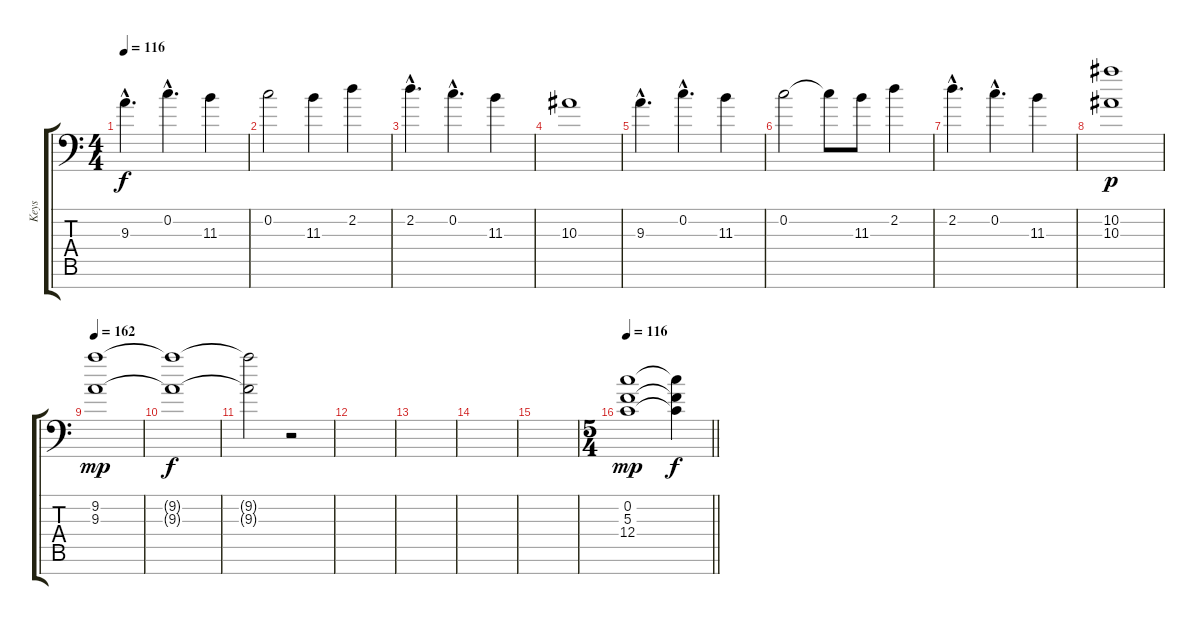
\track ("Keys" "Keys") {instrument stringensemble1}
\staff {score tabs}
\tuning (C6 C5 C4 C3 C2 C1 C0) {hide}
\ts (4 4)
\tempo 116
\clef f4
\ks c
9.3{hac}.4{d dy f instrument stringensemble1} 0.2{hac}.4{d} 11.3.4 |
0.2.2 11.3.4 2.2.4 |
2.2{hac}.4{d} 0.2{hac}.4{d} 11.3.4 |
10.3.1 |
9.3{hac}.4{d} 0.2{hac}.4{d} 11.3.4 |
0.2.2 0.2{t}.8 11.3.8 2.2.4 |
2.2{hac}.4{d} 0.2{hac}.4{d} 11.3.4 |
(10.2 10.3).1{dy p} |
\tempo 162
(9.2 9.3).1{dy mp volume 2} |
(9.2{t} 9.3{t}).1{dy f} |
(9.2{t} 9.3{t}).2 r.2 |
|
|
|
|
\ts (5 4)
\tempo 116
\barLineRight lightlight
(0.2 5.3 12.4).1{dy mp volume 13} (0.2{t} 5.3{t} 12.4{t}).4{dy f}
